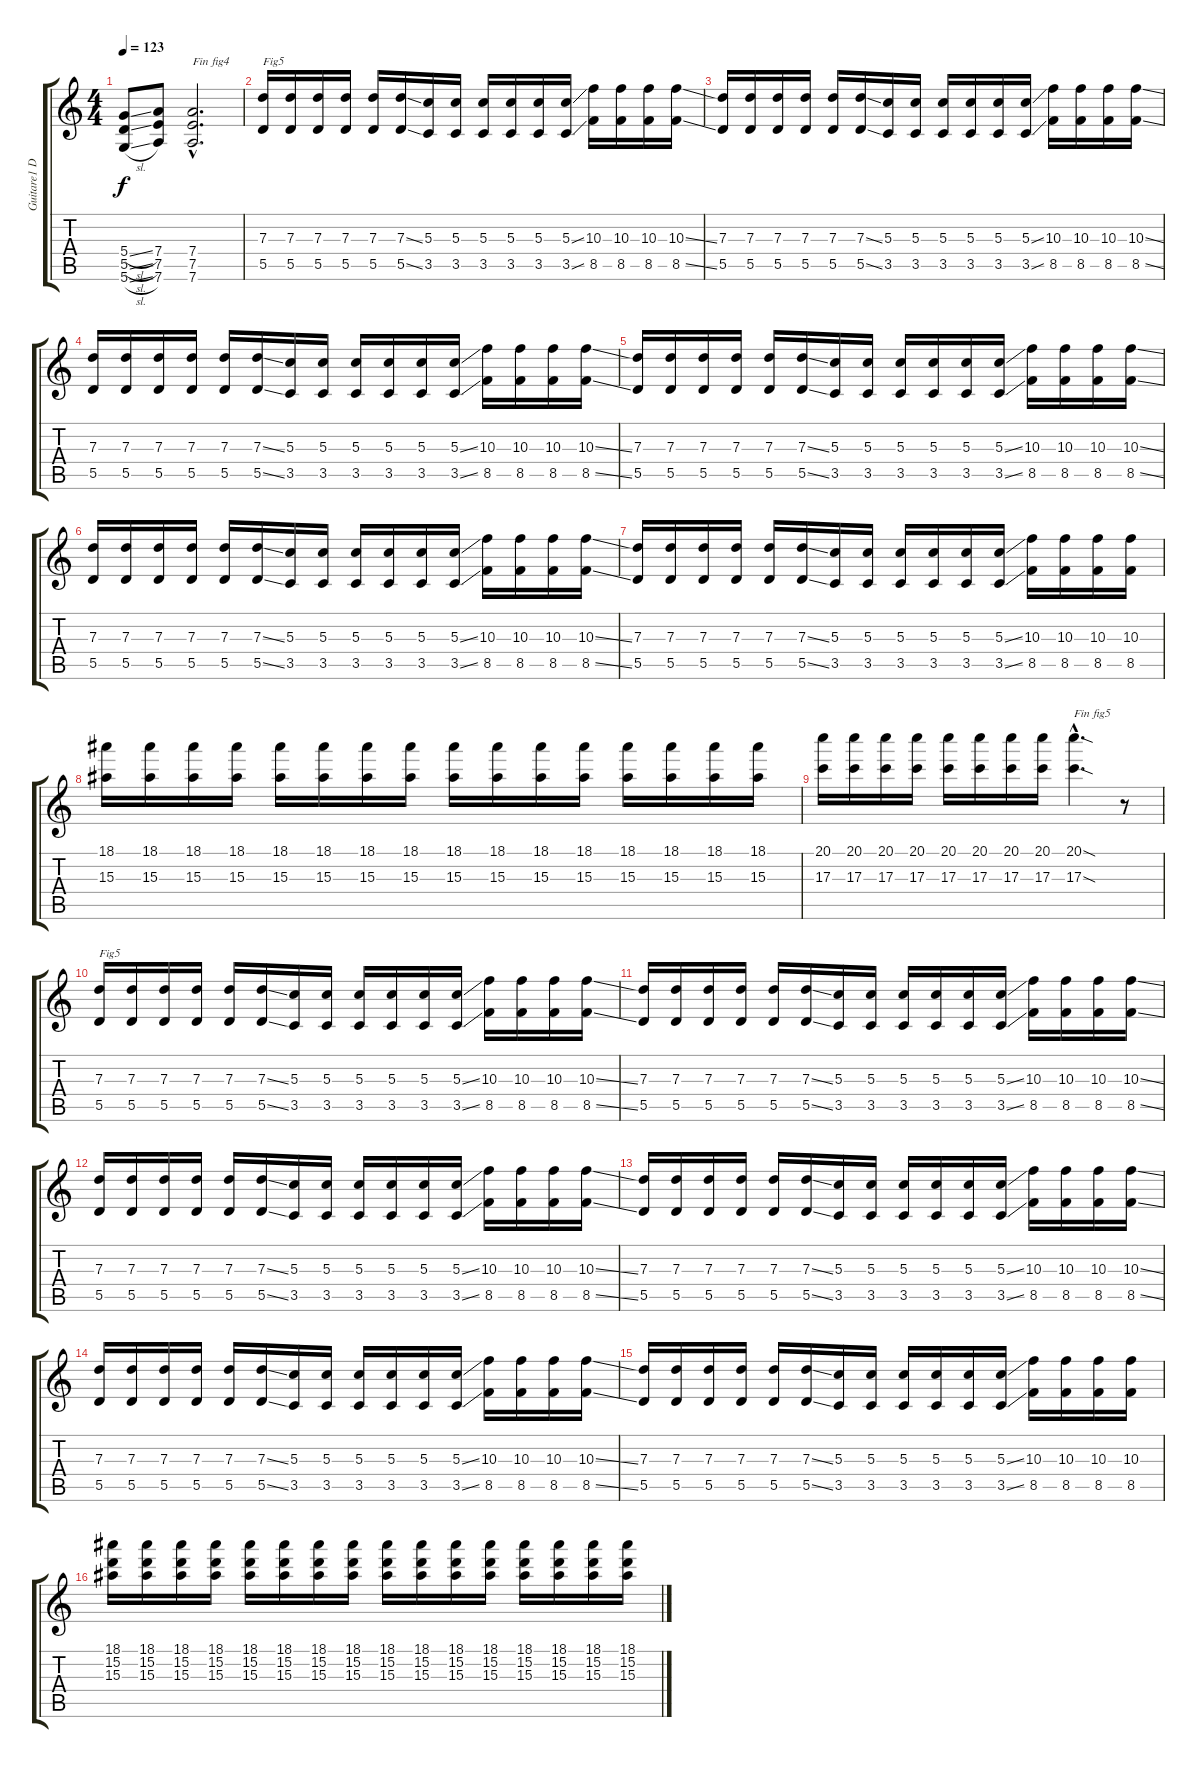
\track ("Guitare1 Dr-D" "Guitare1 D") {instrument distortionguitar}
\staff {score tabs}
\tuning (E4 B3 G3 D3 A2 D2) {hide}
\ts (4 4)
\tempo 123
\clef g2
\ks c
(5.4{sl} 5.5{sl} 5.6{sl}).8{dy f} (7.4 7.5 7.6).8 (7.4{hac} 7.5{hac} 7.6{hac}).2{d txt "Fin fig4"} |
(7.3 5.5).16{txt "Fig5"} (7.3 5.5).16 (7.3 5.5).16 (7.3 5.5).16 (7.3 5.5).16 (7.3{ss} 5.5{ss}).16 (5.3 3.5).16 (5.3 3.5).16 (5.3 3.5).16 (5.3 3.5).16 (5.3 3.5).16 (5.3{ss} 3.5{ss}).16 (10.3 8.5).16 (10.3 8.5).16 (10.3 8.5).16 (10.3{ss} 8.5{ss}).16 |
(7.3 5.5).16 (7.3 5.5).16 (7.3 5.5).16 (7.3 5.5).16 (7.3 5.5).16 (7.3{ss} 5.5{ss}).16 (5.3 3.5).16 (5.3 3.5).16 (5.3 3.5).16 (5.3 3.5).16 (5.3 3.5).16 (5.3{ss} 3.5{ss}).16 (10.3 8.5).16 (10.3 8.5).16 (10.3 8.5).16 (10.3{ss} 8.5{ss}).16 |
(7.3 5.5).16 (7.3 5.5).16 (7.3 5.5).16 (7.3 5.5).16 (7.3 5.5).16 (7.3{ss} 5.5{ss}).16 (5.3 3.5).16 (5.3 3.5).16 (5.3 3.5).16 (5.3 3.5).16 (5.3 3.5).16 (5.3{ss} 3.5{ss}).16 (10.3 8.5).16 (10.3 8.5).16 (10.3 8.5).16 (10.3{ss} 8.5{ss}).16 |
(7.3 5.5).16 (7.3 5.5).16 (7.3 5.5).16 (7.3 5.5).16 (7.3 5.5).16 (7.3{ss} 5.5{ss}).16 (5.3 3.5).16 (5.3 3.5).16 (5.3 3.5).16 (5.3 3.5).16 (5.3 3.5).16 (5.3{ss} 3.5{ss}).16 (10.3 8.5).16 (10.3 8.5).16 (10.3 8.5).16 (10.3{ss} 8.5{ss}).16 |
(7.3 5.5).16 (7.3 5.5).16 (7.3 5.5).16 (7.3 5.5).16 (7.3 5.5).16 (7.3{ss} 5.5{ss}).16 (5.3 3.5).16 (5.3 3.5).16 (5.3 3.5).16 (5.3 3.5).16 (5.3 3.5).16 (5.3{ss} 3.5{ss}).16 (10.3 8.5).16 (10.3 8.5).16 (10.3 8.5).16 (10.3{ss} 8.5{ss}).16 |
(7.3 5.5).16 (7.3 5.5).16 (7.3 5.5).16 (7.3 5.5).16 (7.3 5.5).16 (7.3{ss} 5.5{ss}).16 (5.3 3.5).16 (5.3 3.5).16 (5.3 3.5).16 (5.3 3.5).16 (5.3 3.5).16 (5.3{ss} 3.5{ss}).16 (10.3 8.5).16 (10.3 8.5).16 (10.3 8.5).16 (10.3 8.5).16 |
(18.1 15.3).16 (18.1 15.3).16 (18.1 15.3).16 (18.1 15.3).16 (18.1 15.3).16 (18.1 15.3).16 (18.1 15.3).16 (18.1 15.3).16 (18.1 15.3).16 (18.1 15.3).16 (18.1 15.3).16 (18.1 15.3).16 (18.1 15.3).16 (18.1 15.3).16 (18.1 15.3).16 (18.1 15.3).16 |
(20.1 17.3).16 (20.1 17.3).16 (20.1 17.3).16 (20.1 17.3).16 (20.1 17.3).16 (20.1 17.3).16 (20.1 17.3).16 (20.1 17.3).16 (20.1{sod hac} 17.3{sod hac}).4{d txt "Fin fig5"} r.8 |
(7.3 5.5).16{txt "Fig5"} (7.3 5.5).16 (7.3 5.5).16 (7.3 5.5).16 (7.3 5.5).16 (7.3{ss} 5.5{ss}).16 (5.3 3.5).16 (5.3 3.5).16 (5.3 3.5).16 (5.3 3.5).16 (5.3 3.5).16 (5.3{ss} 3.5{ss}).16 (10.3 8.5).16 (10.3 8.5).16 (10.3 8.5).16 (10.3{ss} 8.5{ss}).16 |
(7.3 5.5).16 (7.3 5.5).16 (7.3 5.5).16 (7.3 5.5).16 (7.3 5.5).16 (7.3{ss} 5.5{ss}).16 (5.3 3.5).16 (5.3 3.5).16 (5.3 3.5).16 (5.3 3.5).16 (5.3 3.5).16 (5.3{ss} 3.5{ss}).16 (10.3 8.5).16 (10.3 8.5).16 (10.3 8.5).16 (10.3{ss} 8.5{ss}).16 |
(7.3 5.5).16 (7.3 5.5).16 (7.3 5.5).16 (7.3 5.5).16 (7.3 5.5).16 (7.3{ss} 5.5{ss}).16 (5.3 3.5).16 (5.3 3.5).16 (5.3 3.5).16 (5.3 3.5).16 (5.3 3.5).16 (5.3{ss} 3.5{ss}).16 (10.3 8.5).16 (10.3 8.5).16 (10.3 8.5).16 (10.3{ss} 8.5{ss}).16 |
(7.3 5.5).16 (7.3 5.5).16 (7.3 5.5).16 (7.3 5.5).16 (7.3 5.5).16 (7.3{ss} 5.5{ss}).16 (5.3 3.5).16 (5.3 3.5).16 (5.3 3.5).16 (5.3 3.5).16 (5.3 3.5).16 (5.3{ss} 3.5{ss}).16 (10.3 8.5).16 (10.3 8.5).16 (10.3 8.5).16 (10.3{ss} 8.5{ss}).16 |
(7.3 5.5).16 (7.3 5.5).16 (7.3 5.5).16 (7.3 5.5).16 (7.3 5.5).16 (7.3{ss} 5.5{ss}).16 (5.3 3.5).16 (5.3 3.5).16 (5.3 3.5).16 (5.3 3.5).16 (5.3 3.5).16 (5.3{ss} 3.5{ss}).16 (10.3 8.5).16 (10.3 8.5).16 (10.3 8.5).16 (10.3{ss} 8.5{ss}).16 |
(7.3 5.5).16 (7.3 5.5).16 (7.3 5.5).16 (7.3 5.5).16 (7.3 5.5).16 (7.3{ss} 5.5{ss}).16 (5.3 3.5).16 (5.3 3.5).16 (5.3 3.5).16 (5.3 3.5).16 (5.3 3.5).16 (5.3{ss} 3.5{ss}).16 (10.3 8.5).16 (10.3 8.5).16 (10.3 8.5).16 (10.3 8.5).16 |
(18.1 15.2 15.3).16 (18.1 15.2 15.3).16 (18.1 15.2 15.3).16 (18.1 15.2 15.3).16 (18.1 15.2 15.3).16 (18.1 15.2 15.3).16 (18.1 15.2 15.3).16 (18.1 15.2 15.3).16 (18.1 15.2 15.3).16 (18.1 15.2 15.3).16 (18.1 15.2 15.3).16 (18.1 15.2 15.3).16 (18.1 15.2 15.3).16 (18.1 15.2 15.3).16 (18.1 15.2 15.3).16 (18.1 15.2 15.3).16
